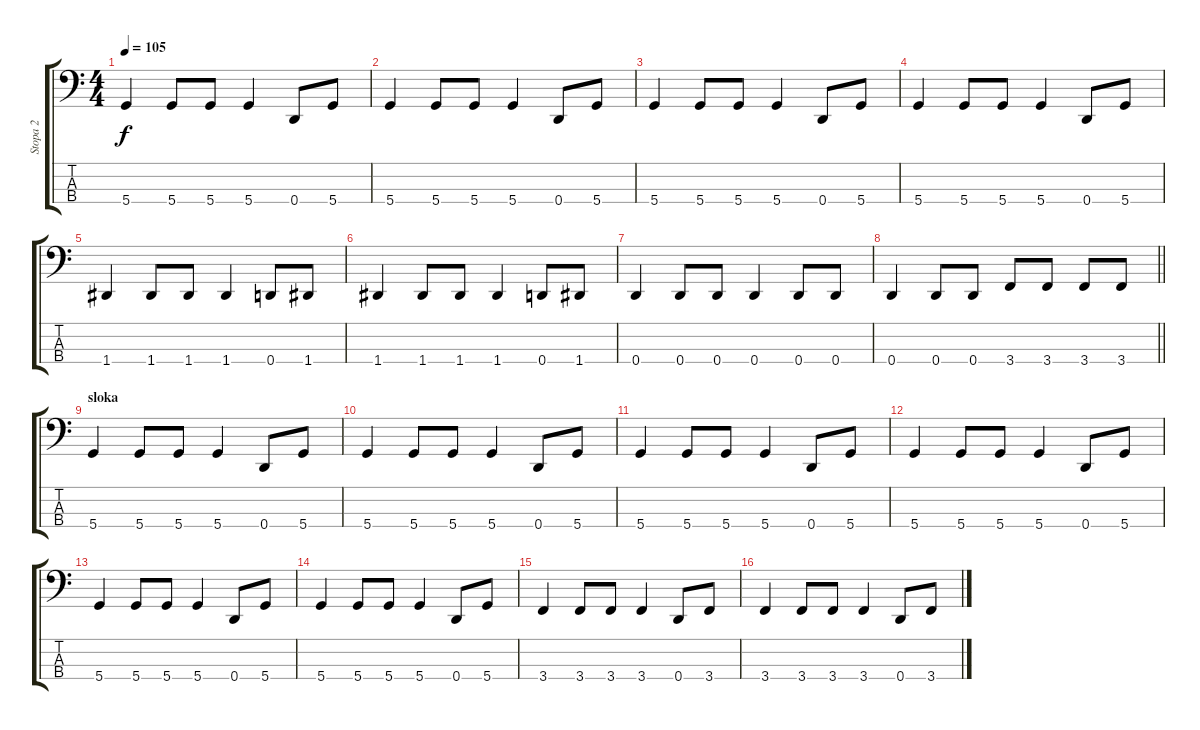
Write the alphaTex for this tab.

\track ("Stopa 2" "Stopa 2") {instrument electricbassfinger}
\staff {score tabs}
\tuning (F2 C2 G1 D1) {hide}
\ts (4 4)
\tempo 105
\clef f4
\ks c
5.4.4{dy f} 5.4.8 5.4.8 5.4.4 0.4.8 5.4.8 |
5.4.4 5.4.8 5.4.8 5.4.4 0.4.8 5.4.8 |
5.4.4 5.4.8 5.4.8 5.4.4 0.4.8 5.4.8 |
5.4.4 5.4.8 5.4.8 5.4.4 0.4.8 5.4.8 |
1.4.4 1.4.8 1.4.8 1.4.4 0.4.8 1.4.8 |
1.4.4 1.4.8 1.4.8 1.4.4 0.4.8 1.4.8 |
0.4.4 0.4.8 0.4.8 0.4.4 0.4.8 0.4.8 |
\barLineRight lightlight
0.4.4 0.4.8 0.4.8 3.4.8 3.4.8 3.4.8 3.4.8 |
\section ("" "sloka")
5.4.4 5.4.8 5.4.8 5.4.4 0.4.8 5.4.8 |
5.4.4 5.4.8 5.4.8 5.4.4 0.4.8 5.4.8 |
5.4.4 5.4.8 5.4.8 5.4.4 0.4.8 5.4.8 |
5.4.4 5.4.8 5.4.8 5.4.4 0.4.8 5.4.8 |
5.4.4 5.4.8 5.4.8 5.4.4 0.4.8 5.4.8 |
5.4.4 5.4.8 5.4.8 5.4.4 0.4.8 5.4.8 |
3.4.4 3.4.8 3.4.8 3.4.4 0.4.8 3.4.8 |
3.4.4 3.4.8 3.4.8 3.4.4 0.4.8 3.4.8
